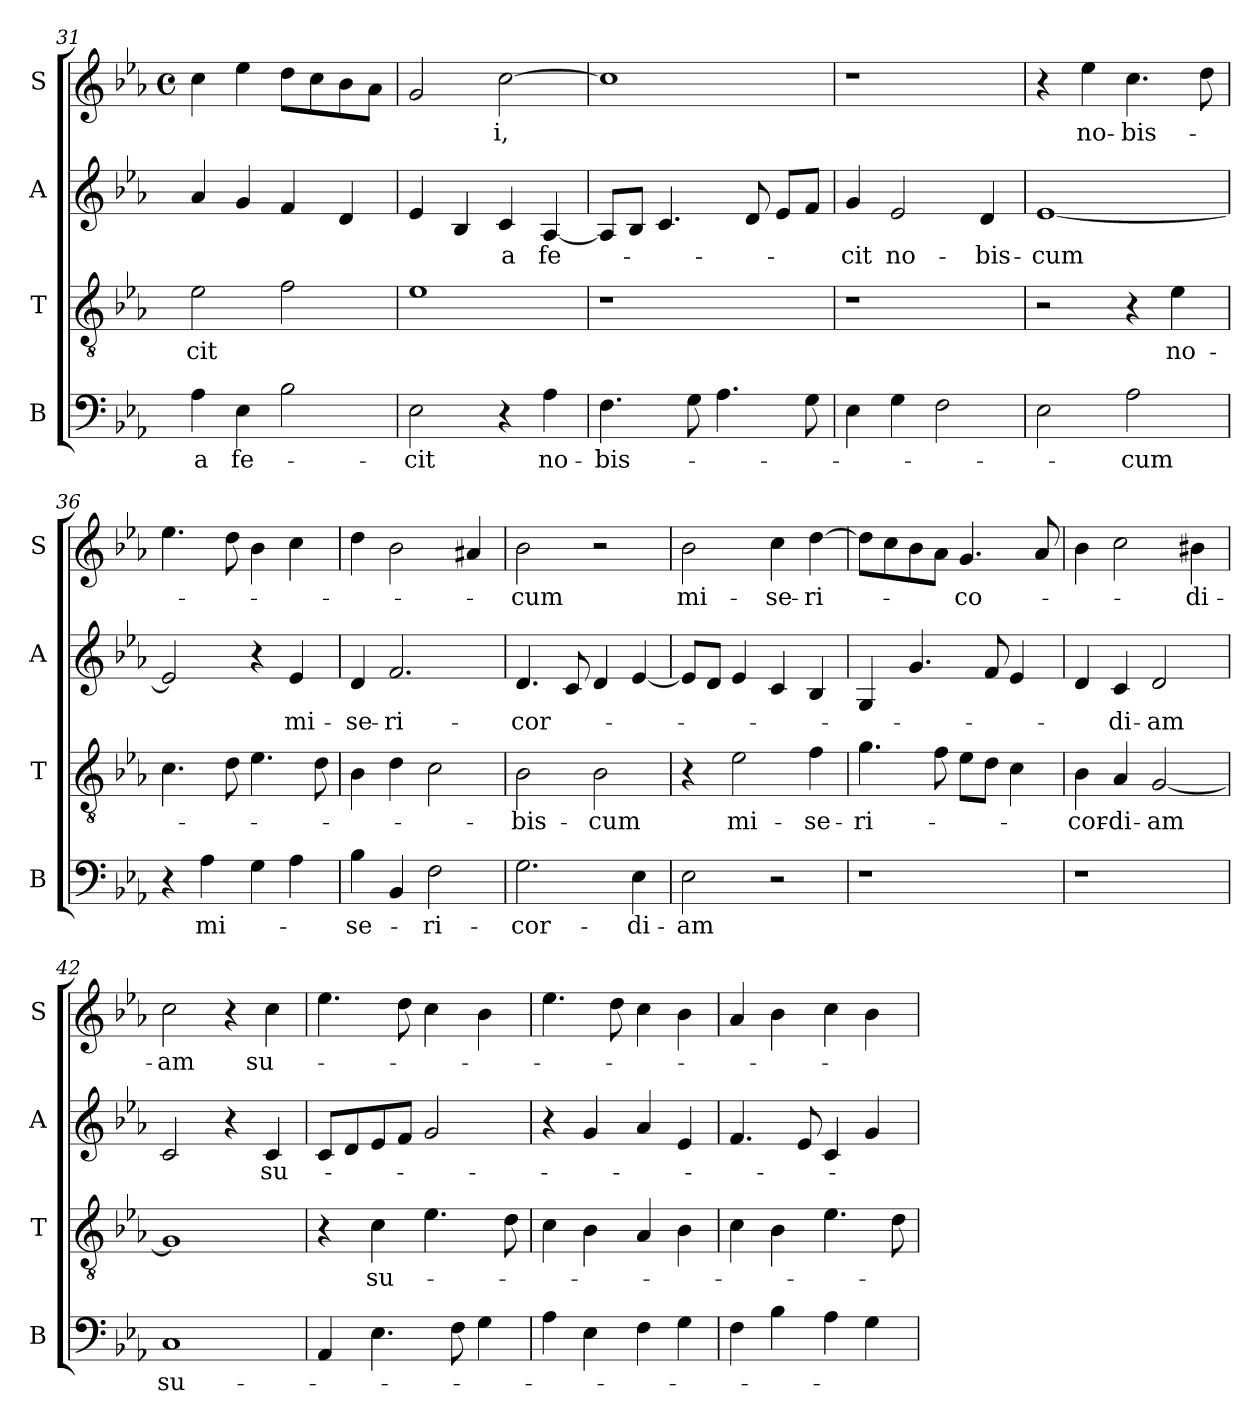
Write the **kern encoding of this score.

**kern	**text	**kern	**text	**kern	**text	**kern	**text
*part4	*part4	*part3	*part3	*part2	*part2	*part1	*part1
*staff4	*staff4	*staff3	*staff3	*staff2	*staff2	*staff1	*staff1
*I"B	*	*I"T	*	*I"A	*	*I"S	*
*I'B	*	*I'T	*	*I'A	*	*I'S	*
*clefF4	*	*clefGv2	*	*clefG2	*	*clefG2	*
*k[b-e-a-]	*	*k[b-e-a-]	*	*k[b-e-a-]	*	*k[b-e-a-]	*
*E-:	*	*E-:	*	*E-:	*	*E-:	*
*	*	*	*	*	*	*M4/4	*
*	*	*	*	*	*	*met(c)	*
=31	=31	=31	=31	=31	=31	=31	=31
!	!LO:LY:b	!	!LO:LY:b	!	!	!	!
4A-\	-a	2e-\	-cit	4a-/	.	4cc\	.
!	!LO:LY:b	!	!	!	!	!	!
4E-\	fe-	.	.	4g/	.	4ee-\	.
2B-\	.	2f\	.	4f/	.	8dd\L	.
.	.	.	.	.	.	8cc\	.
.	.	.	.	4d/	.	8b-\	.
.	.	.	.	.	.	8a-\J	.
=32	=32	=32	=32	=32	=32	=32	=32
!	!LO:LY:b	!	!	!	!	!	!
2E-\	-cit	1e-	.	4e-/	.	2g/	.
.	.	.	.	4B-/	.	.	.
!	!	!	!	!	!LO:LY:b	!	!LO:LY:b
4r	.	.	.	4c/	-a	[>2cc\	-i,
!	!LO:LY:b	!	!	!	!LO:LY:b	!	!
4A-\	no-	.	.	[<4A-/	fe-	.	.
=33	=33	=33	=33	=33	=33	=33	=33
!	!LO:LY:b	!	!	!	!	!	!
4.F\	-bis-	1r	.	8A-/L]	.	1cc]	.
.	.	.	.	8B-/J	.	.	.
.	.	.	.	4.c/	.	.	.
8G\	.	.	.	.	.	.	.
4.A-\	.	.	.	.	.	.	.
.	.	.	.	8d/	.	.	.
.	.	.	.	8e-/L	.	.	.
8G\	.	.	.	8f/J	.	.	.
=34	=34	=34	=34	=34	=34	=34	=34
!	!	!	!	!	!LO:LY:b	!	!
4E-\	.	1r	.	4g/	-cit	1r	.
!	!	!	!	!	!LO:LY:b	!	!
4G\	.	.	.	2e-/	no-	.	.
2F\	.	.	.	.	.	.	.
!	!	!	!	!	!LO:LY:b:rj	!	!
.	.	.	.	4d/	-bis-	.	.
=35	=35	=35	=35	=35	=35	=35	=35
!	!	!	!	!	!LO:LY:b	!	!
2E-\	.	2r	.	[<1e-	-cum	4r	.
!	!	!	!	!	!	!	!LO:LY:b
.	.	.	.	.	.	4ee-\	no-
!	!LO:LY:b	!	!	!	!	!	!LO:LY:b
2A-\	-cum	4r	.	.	.	4.cc\	-bis-
!	!	!	!LO:LY:b	!	!	!	!
.	.	4e-\	no-	.	.	.	.
.	.	.	.	.	.	8dd\	.
=36	=36	=36	=36	=36	=36	=36	=36
4r	.	4.c\	.	2e-/]	.	4.ee-\	.
!	!LO:LY:b	!	!	!	!	!	!
4A-\	mi-	.	.	.	.	.	.
.	.	8d\	.	.	.	8dd\	.
4G\	.	4.e-\	.	4r	.	4b-\	.
!	!	!	!	!	!LO:LY:b	!	!
4A-\	.	.	.	4e-/	mi-	4cc\	.
.	.	8d\	.	.	.	.	.
!!LO:LB:g=z
=37	=37	=37	=37	=37	=37	=37	=37
!	!LO:LY:b	!	!	!	!LO:LY:b	!	!
4B-\	-se-	4B-\	.	4d/	-se-	4dd\	.
!	!	!	!	!	!LO:LY:b	!	!
4BB-/	.	4d\	.	2.f/	-ri-	2b-\	.
!	!LO:LY:b	!	!	!	!	!	!
2F\	-ri-	2c\	.	.	.	.	.
.	.	.	.	.	.	4a#/	.
=38	=38	=38	=38	=38	=38	=38	=38
!	!LO:LY:b	!	!LO:LY:b	!	!LO:LY:b	!	!LO:LY:b
2.G\	-cor-	2B-\	-bis-	4.d/	-cor-	2b-\	-cum
.	.	.	.	8c/	.	.	.
!	!	!	!LO:LY:b	!	!	!	!
.	.	2B-\	-cum	4d/	.	2r	.
!	!LO:LY:b	!	!	!	!	!	!
4E-\	-di-	.	.	[<4e-/	.	.	.
=39	=39	=39	=39	=39	=39	=39	=39
!	!LO:LY:b	!	!	!	!	!	!LO:LY:b
2E-\	-am	4r	.	8e-/L]	.	2b-\	mi-
.	.	.	.	8d/J	.	.	.
!	!	!	!LO:LY:b	!	!	!	!
.	.	2e-\	mi-	4e-/	.	.	.
!	!	!	!	!	!	!	!LO:LY:b
2r	.	.	.	4c/	.	4cc\	-se-
!	!	!	!LO:LY:b	!	!	!	!LO:LY:b
.	.	4f\	-se-	4B-/	.	[>4dd\	-ri-
=40	=40	=40	=40	=40	=40	=40	=40
!	!	!	!LO:LY:b	!	!	!	!
1r	.	4.g\	-ri-	4G/	.	8dd\L]	.
.	.	.	.	.	.	8cc\	.
.	.	.	.	4.g/	.	8b-\	.
.	.	8f\	.	.	.	8a-\J	.
!	!	!	!	!	!	!	!LO:LY:b
.	.	8e-\L	.	.	.	4.g/	-co-
.	.	8d\J	.	8f/	.	.	.
.	.	4c\	.	4e-/	.	.	.
.	.	.	.	.	.	8a-/	.
=41	=41	=41	=41	=41	=41	=41	=41
!	!	!	!LO:LY:b	!	!	!	!
1r	.	4B-\	-cor-	4d/	.	4b-\	.
!	!	!	!LO:LY:b	!	!LO:LY:b	!	!
.	.	4A-/	-di-	4c/	-di-	2cc\	.
!	!	!	!LO:LY:b	!	!LO:LY:b	!	!
.	.	[<2G/	-am	2d/	-am	.	.
!	!	!	!	!	!	!	!LO:LY:b
.	.	.	.	.	.	4b#\	-di-
=42	=42	=42	=42	=42	=42	=42	=42
!	!LO:LY:b	!	!	!	!	!	!LO:LY:b
1C	su-	1G]	.	2c/	.	2cc\	-am
.	.	.	.	4r	.	4r	.
!	!	!	!	!	!LO:LY:b	!	!LO:LY:b
.	.	.	.	4c/	su-	4cc\	su-
!!LO:PB:g=z
=43	=43	=43	=43	=43	=43	=43	=43
4AA-/	.	4r	.	8c/L	.	4.ee-\	.
.	.	.	.	8d/	.	.	.
!	!	!	!LO:LY:b	!	!	!	!
4.E-\	.	4c\	su-	8e-/	.	.	.
.	.	.	.	8f/J	.	8dd\	.
.	.	4.e-\	.	2g/	.	4cc\	.
8F\	.	.	.	.	.	.	.
4G\	.	.	.	.	.	4b-\	.
.	.	8d\	.	.	.	.	.
=44	=44	=44	=44	=44	=44	=44	=44
4A-\	.	4c\	.	4r	.	4.ee-\	.
4E-\	.	4B-\	.	4g/	.	.	.
.	.	.	.	.	.	8dd\	.
4F\	.	4A-/	.	4a-/	.	4cc\	.
4G\	.	4B-\	.	4e-/	.	4b-\	.
=45	=45	=45	=45	=45	=45	=45	=45
4F\	.	4c\	.	4.f/	.	4a-/	.
4B-\	.	4B-\	.	.	.	4b-\	.
.	.	.	.	8e-/	.	.	.
4A-\	.	4.e-\	.	4c/	.	4cc\	.
4G\	.	.	.	4g/	.	4b-\	.
.	.	8d\	.	.	.	.	.
=	=	=	=	=	=	=	=
*-	*-	*-	*-	*-	*-	*-	*-
